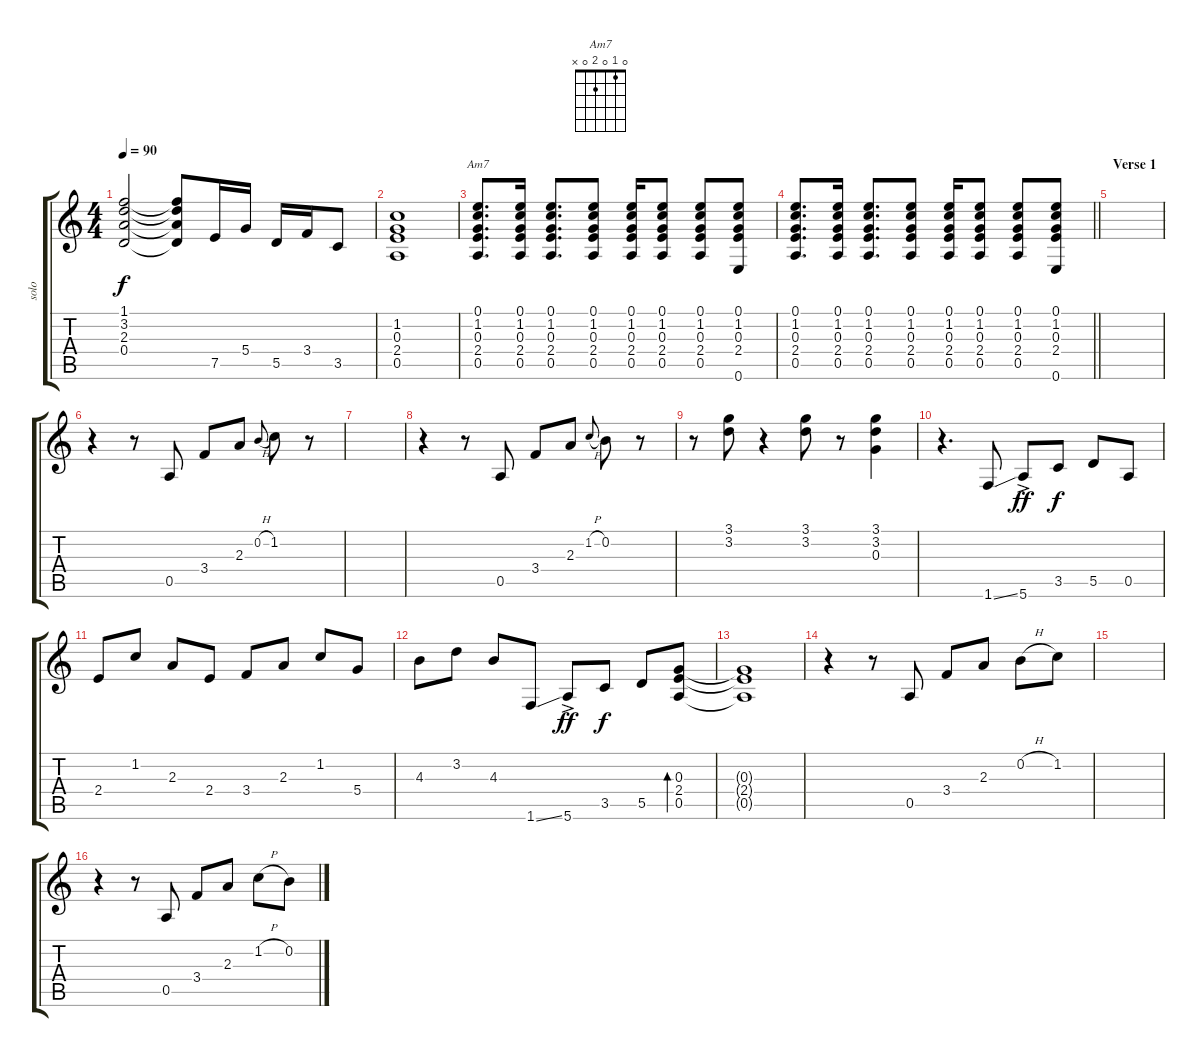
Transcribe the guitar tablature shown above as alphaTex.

\track ("solo" "solo") {instrument electricguitarjazz}
\staff {score tabs}
\tuning (E4 B3 G3 D3 A2 E2) {hide}
\chord ("Am7" 0 1 0 2 0 x)
\ts (4 4)
\tempo 90
\clef g2
\ks aminor
(1.1{t} 3.2{t} 2.3{t} 0.4{t}).2{dy f} (1.1{t} 3.2{t} 2.3{t} 0.4{t}).8 7.5.16 5.4.16 5.5.16 3.4.16 3.5.8 |
(1.2 0.3 2.4 0.5).1 |
(0.1 1.2 0.3 2.4 0.5).8{d ch "Am7" volume 6} (0.1 1.2 0.3 2.4 0.5).16 (0.1 1.2 0.3 2.4 0.5).8{d} (0.1 1.2 0.3 2.4 0.5).8 (0.1 1.2 0.3 2.4 0.5).16 (0.1 1.2 0.3 2.4 0.5).8 (0.1 1.2 0.3 2.4 0.5).8 (0.1 1.2 0.3 2.4 0.6).8 |
\barLineRight lightlight
(0.1 1.2 0.3 2.4 0.5).8{d} (0.1 1.2 0.3 2.4 0.5).16 (0.1 1.2 0.3 2.4 0.5).8{d} (0.1 1.2 0.3 2.4 0.5).8 (0.1 1.2 0.3 2.4 0.5).16 (0.1 1.2 0.3 2.4 0.5).8 (0.1 1.2 0.3 2.4 0.5).8 (0.1 1.2 0.3 2.4 0.6).8 |
\section ("" "Verse 1")
|
r.4{volume 13} r.8 0.5.8 3.4.8 2.3.8 0.2{h}.8{gr onbeat} 1.2.8 r.8 |
|
r.4 r.8 0.5.8 3.4.8 2.3.8 1.2{h}.8{gr onbeat} 0.2.8 r.8 |
r.8 (3.1 3.2).8 r.4 (3.1 3.2).8 r.8 (3.1 3.2 0.3).4 |
r.4{d} 1.6{ss}.8 5.6{ac}.8{dy ff} 3.5.8{dy f} 5.5.8 0.5.8 |
2.4.8 1.2.8 2.3.8 2.4.8 3.4.8 2.3.8 1.2.8 5.4.8 |
4.3.8 3.2.8 4.3.8 1.6{ss}.8 5.6{ac}.8{dy ff} 3.5.8{dy f} 5.5.8 (0.3 2.4 0.5).8{bd 60} |
(0.3{t} 2.4{t} 0.5{t}).1 |
r.4 r.8 0.5.8 3.4.8 2.3.8 0.2{h}.8 1.2.8 |
|
r.4 r.8 0.5.8 3.4.8 2.3.8 1.2{h}.8 0.2.8
